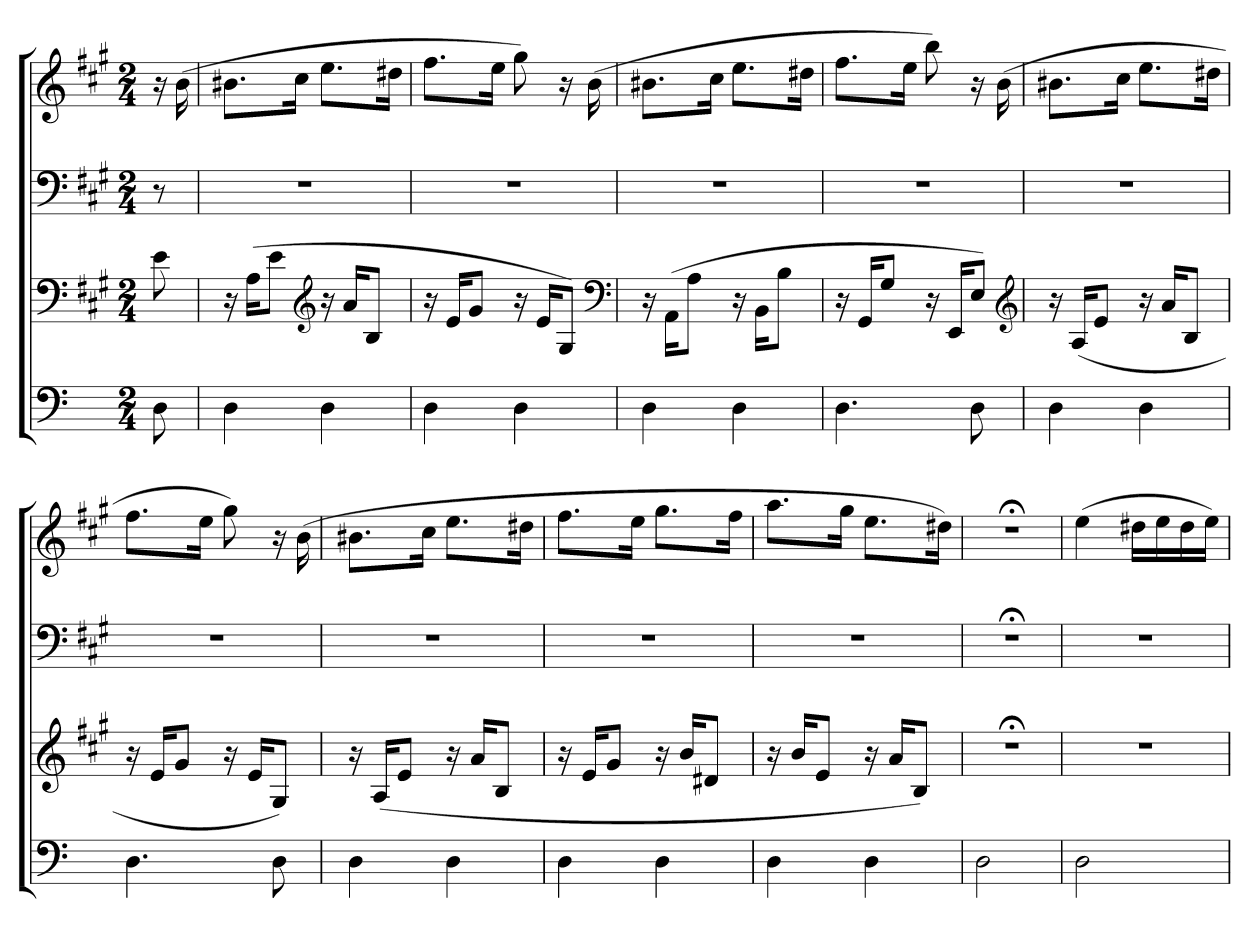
**kern	**kern	**kern	**kern
*part4	*part3	*part2	*part1
*staff4	*staff3	*staff2	*staff1
*	*clefF4	*clefF4	*clefG2
*	*k[f#c#g#]	*k[f#c#g#]	*k[f#c#g#]
*	*A:	*A:	*A:
*M2/4	*M2/4	*M2/4	*M2/4
=	=	=	=
8D	8e	8r	16r
.	.	.	(16b
=	=	=	=
4D	16r	2r	8.b#XL
.	(16AKL	.	.
.	8eJ	.	.
.	.	.	16cc#Jk
*	*clefG2	*	*
4D	16r	.	8.eeL
.	16aKL	.	.
.	8BJ	.	.
.	.	.	16dd#XJk
=	=	=	=
4D	16r	2r	8.ff#L
.	16eKL	.	.
.	8g#J	.	.
.	.	.	16eeJk
4D	16r	.	8gg#)
.	16eKL	.	.
.	8G#J)	.	16r
.	.	.	(16b
*	*clefF4	*	*
=	=	=	=
4D	16r	2r	8.b#XL
.	(16AAKL	.	.
.	8AJ	.	.
.	.	.	16cc#Jk
4D	16r	.	8.eeL
.	16BBKL	.	.
.	8BJ	.	.
.	.	.	16dd#XJk
=	=	=	=
4.D	16r	2r	8.ff#L
.	16GG#KL	.	.
.	8G#J	.	.
.	.	.	16eeJk
.	16r	.	8bb)
.	16EEKL	.	.
8D	8EJ)	.	16r
.	.	.	(16b
*	*clefG2	*	*
=	=	=	=
4D	16r	2r	8.b#XL
.	(16AKL	.	.
.	8eJ	.	.
.	.	.	16cc#Jk
4D	16r	.	8.eeL
.	16aKL	.	.
.	8BJ	.	.
.	.	.	16dd#XJk
=	=	=	=
4.D	16r	2r	8.ff#L
.	16eKL	.	.
.	8g#J	.	.
.	.	.	16eeJk
.	16r	.	8gg#)
.	16eKL	.	.
8D	8G#J)	.	16r
.	.	.	(16b
=	=	=	=
4D	16r	2r	8.b#XL
.	(16AKL	.	.
.	8eJ	.	.
.	.	.	16cc#Jk
4D	16r	.	8.eeL
.	16aKL	.	.
.	8BJ	.	.
.	.	.	16dd#XJk
=	=	=	=
4D	16r	2r	8.ff#L
.	16eKL	.	.
.	8g#J	.	.
.	.	.	16eeJk
4D	16r	.	8.gg#L
.	16bKL	.	.
.	8d#XJ	.	.
.	.	.	16ff#Jk
=	=	=	=
4D	16r	2r	8.aaL
.	16bKL	.	.
.	8eJ	.	.
.	.	.	16gg#Jk
4D	16r	.	8.eeL
.	16aKL	.	.
.	8BJ)	.	.
.	.	.	16dd#XJk)
=	=	=	=
2D	2r;<	2r;<	2r;<
=	=	=	=
2D	2r	2r	(4ee
.	.	.	16dd#XLL
.	.	.	16ee
.	.	.	16dd#
.	.	.	16eeJJ)
=	=	=	=
*-	*-	*-	*-
